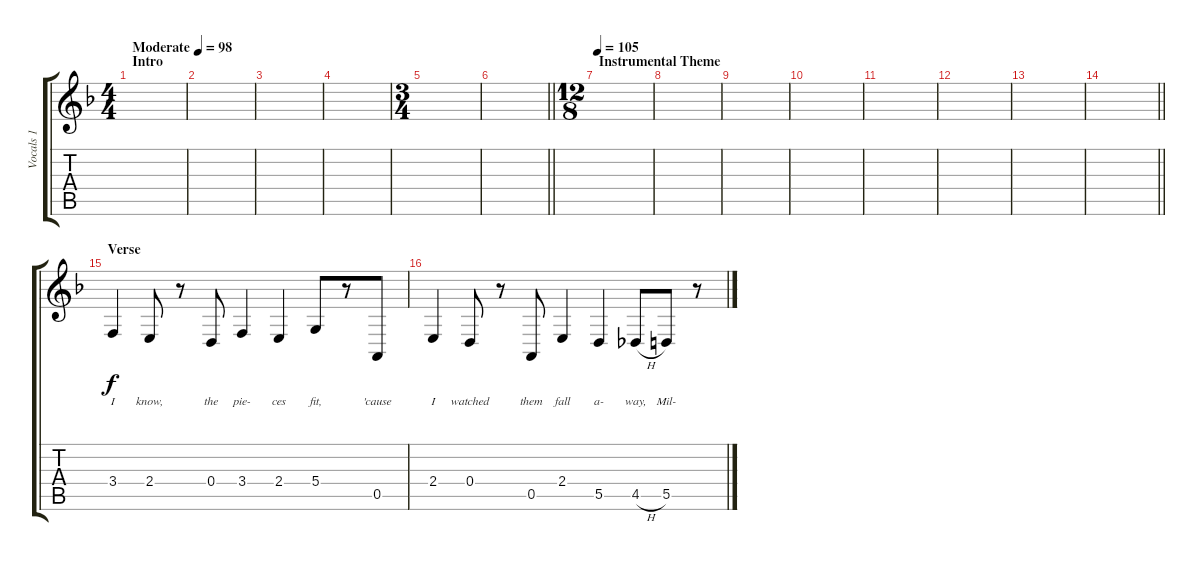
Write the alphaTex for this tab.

\track ("Vocals 1" "Vocals 1") {instrument altosax}
\staff {score tabs}
\tuning (E4 B3 G3 D3 A2 E2) {hide}
\ts (4 4)
\section ("" "Intro")
\tempo (98 "Moderate")
\clef g2
\ks dminor
|
|
|
|
\ts (3 4)
|
\barLineRight lightlight
|
\ts (12 8)
\section ("" "Instrumental Theme")
\tempo 105
|
|
|
|
|
|
|
\barLineRight lightlight
|
\section ("" "Verse")
3.4.4{lyrics (0 "I") lyrics (1 "") lyrics (2 "") lyrics (3 "") lyrics (4 "")} 2.4.8{lyrics (0 "know,") lyrics (1 "") lyrics (2 "") lyrics (3 "") lyrics (4 "")} r.8 0.4.8{lyrics (0 "the") lyrics (1 "") lyrics (2 "") lyrics (3 "") lyrics (4 "")} 3.4.4{lyrics (0 "pie-") lyrics (1 "") lyrics (2 "") lyrics (3 "") lyrics (4 "")} 2.4.4{lyrics (0 "ces") lyrics (1 "") lyrics (2 "") lyrics (3 "") lyrics (4 "")} 5.4.8{lyrics (0 "fit,") lyrics (1 "") lyrics (2 "") lyrics (3 "") lyrics (4 "")} r.8 0.5.8{lyrics (0 "'cause") lyrics (1 "") lyrics (2 "") lyrics (3 "") lyrics (4 "")} |
2.4.4{lyrics (0 "I") lyrics (1 "") lyrics (2 "") lyrics (3 "") lyrics (4 "")} 0.4.8{lyrics (0 "watched") lyrics (1 "") lyrics (2 "") lyrics (3 "") lyrics (4 "")} r.8 0.5.8{lyrics (0 "them") lyrics (1 "") lyrics (2 "") lyrics (3 "") lyrics (4 "")} 2.4.4{lyrics (0 "fall") lyrics (1 "") lyrics (2 "") lyrics (3 "") lyrics (4 "")} 5.5.4{lyrics (0 "a-") lyrics (1 "") lyrics (2 "") lyrics (3 "") lyrics (4 "")} 4.5{h}.8{lyrics (0 "way,") lyrics (1 "") lyrics (2 "") lyrics (3 "") lyrics (4 "")} 5.5.8{lyrics (0 "Mil-") lyrics (1 "") lyrics (2 "") lyrics (3 "") lyrics (4 "")} r.8
